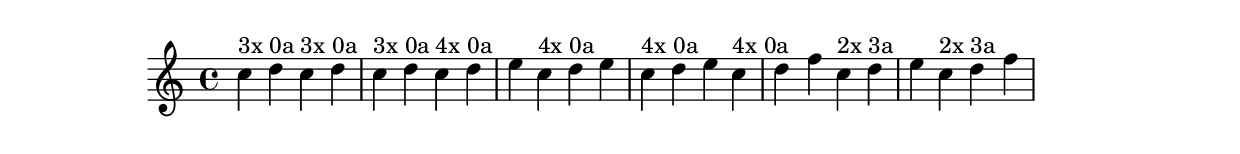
\version "2.19.21"

\header{
  texidoc="LilyPond has two modes for repeats: unfolded and semi-unfolded.
Unfolded repeats are fully written out.  Semi unfolded repeats have the body
written and all alternatives sequentially.  If the number of alternatives is
larger than the repeat count, the excess alternatives are ignored.  If the
number of alternatives is smaller, the first alternative is multiplied to
get to the number of repeats.

Unfolded behavior:"
}

#(ly:set-option 'warning-as-error #t)
%% One warning for the \repeat and one for the \alternative.
#(ly:expect-warning (G_ "More alternatives than repeats.  Junking excess alternatives"))
#(ly:expect-warning (G_ "More alternatives than repeats.  Junking excess alternatives"))

\context Voice \relative {
  \repeat unfold 3 { c''^"3x 0a" d }
  %% less alts than body
  \repeat unfold 4 { c^"4x 0a" d } \alternative { e f }
  %% more alts than body
  \repeat unfold 2 { c^"2x 3a" d } \alternative { e f g }
}
